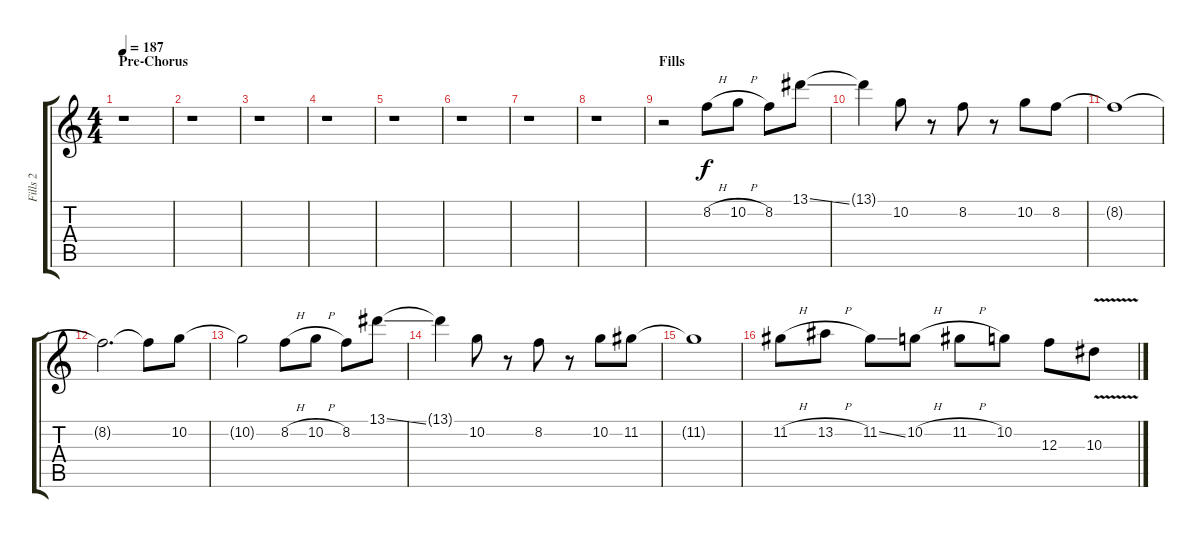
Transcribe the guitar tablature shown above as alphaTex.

\track ("Fills 2" "Fills 2") {instrument distortionguitar}
\staff {score tabs}
\tuning (D4 A3 F3 C3 G2 C2) {hide}
\ts (4 4)
\section ("" "Pre-Chorus")
\tempo 187
\clef g2
\ks c
r.1{dy f} |
r.1 |
r.1 |
r.1 |
r.1 |
r.1 |
r.1 |
r.1 |
\section ("" "Fills")
r.2 8.2{h}.8 10.2{h}.8 8.2.8 13.1{ss}.8 |
13.1{t}.4 10.2.8 r.8 8.2.8 r.8 10.2.8 8.2.8 |
8.2{t}.1 |
8.2{t}.2{d} 8.2{t}.8 10.2.8 |
10.2{t}.2 8.2{h}.8 10.2{h}.8 8.2.8 13.1{ss}.8 |
13.1{t}.4 10.2.8 r.8 8.2.8 r.8 10.2.8 11.2.8 |
11.2{t}.1 |
11.2{h}.8 13.2{h}.8 11.2{ss}.8 10.2{h}.8 11.2{h}.8 10.2.8 12.3.8 10.3{v}.8
